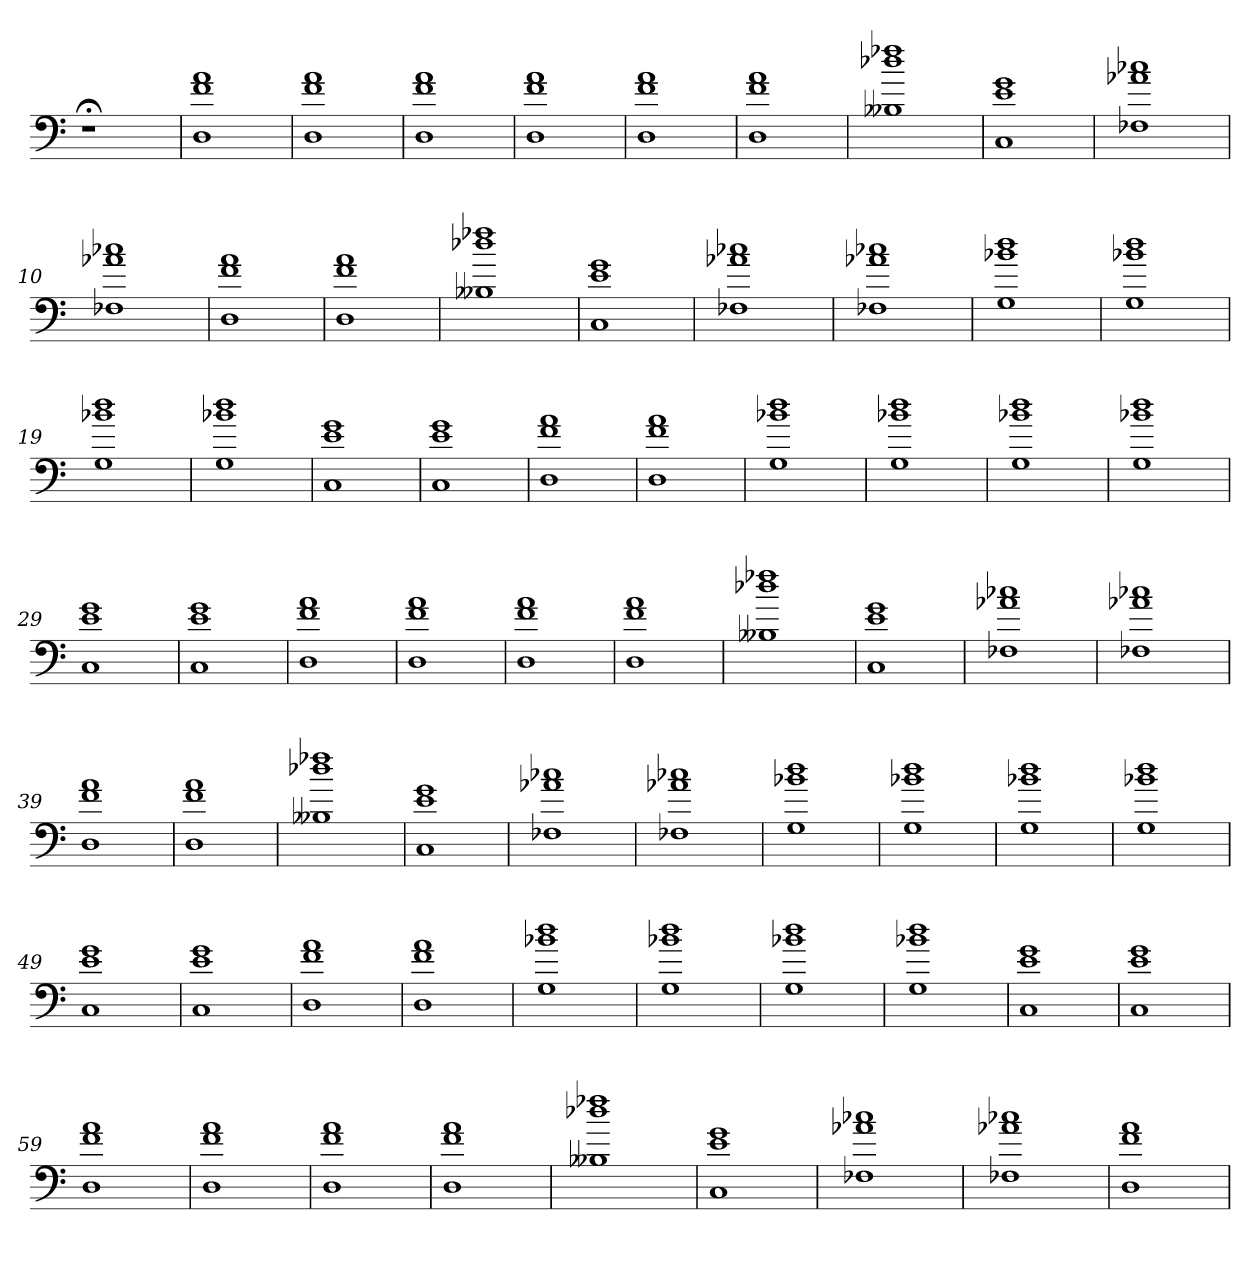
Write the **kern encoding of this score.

**kern
*part1
*staff1
=
1r;<
=1
1D 1f 1a
=2
1D 1f 1a
=3
1D 1f 1a
=4
1D 1f 1a
=5
1D 1f 1a
=6
1D 1f 1a
=7
1B--X 1dd-X 1ff-X
=8
1C 1e 1g
=9
1F-X 1a-X 1cc-X
=10
1F-X 1a-X 1cc-X
=11
1D 1f 1a
=12
1D 1f 1a
=13
1B--X 1dd-X 1ff-X
=14
1C 1e 1g
=15
1F-X 1a-X 1cc-X
=16
1F-X 1a-X 1cc-X
=17
1G 1b-X 1dd
=18
1G 1b-X 1dd
=19
1G 1b-X 1dd
=20
1G 1b-X 1dd
=21
1C 1e 1g
=22
1C 1e 1g
=23
1D 1f 1a
=24
1D 1f 1a
=25
1G 1b-X 1dd
=26
1G 1b-X 1dd
=27
1G 1b-X 1dd
=28
1G 1b-X 1dd
=29
1C 1e 1g
=30
1C 1e 1g
=31
1D 1f 1a
=32
1D 1f 1a
=33
1D 1f 1a
=34
1D 1f 1a
=35
1B--X 1dd-X 1ff-X
=36
1C 1e 1g
=37
1F-X 1a-X 1cc-X
=38
1F-X 1a-X 1cc-X
=39
1D 1f 1a
=40
1D 1f 1a
=41
1B--X 1dd-X 1ff-X
=42
1C 1e 1g
=43
1F-X 1a-X 1cc-X
=44
1F-X 1a-X 1cc-X
=45
1G 1b-X 1dd
=46
1G 1b-X 1dd
=47
1G 1b-X 1dd
=48
1G 1b-X 1dd
=49
1C 1e 1g
=50
1C 1e 1g
=51
1D 1f 1a
=52
1D 1f 1a
=53
1G 1b-X 1dd
=54
1G 1b-X 1dd
=55
1G 1b-X 1dd
=56
1G 1b-X 1dd
=57
1C 1e 1g
=58
1C 1e 1g
=59
1D 1f 1a
=60
1D 1f 1a
=61
1D 1f 1a
=62
1D 1f 1a
=63
1B--X 1dd-X 1ff-X
=64
1C 1e 1g
=65
1F-X 1a-X 1cc-X
=66
1F-X 1a-X 1cc-X
=67
1D 1f 1a
=
*-
